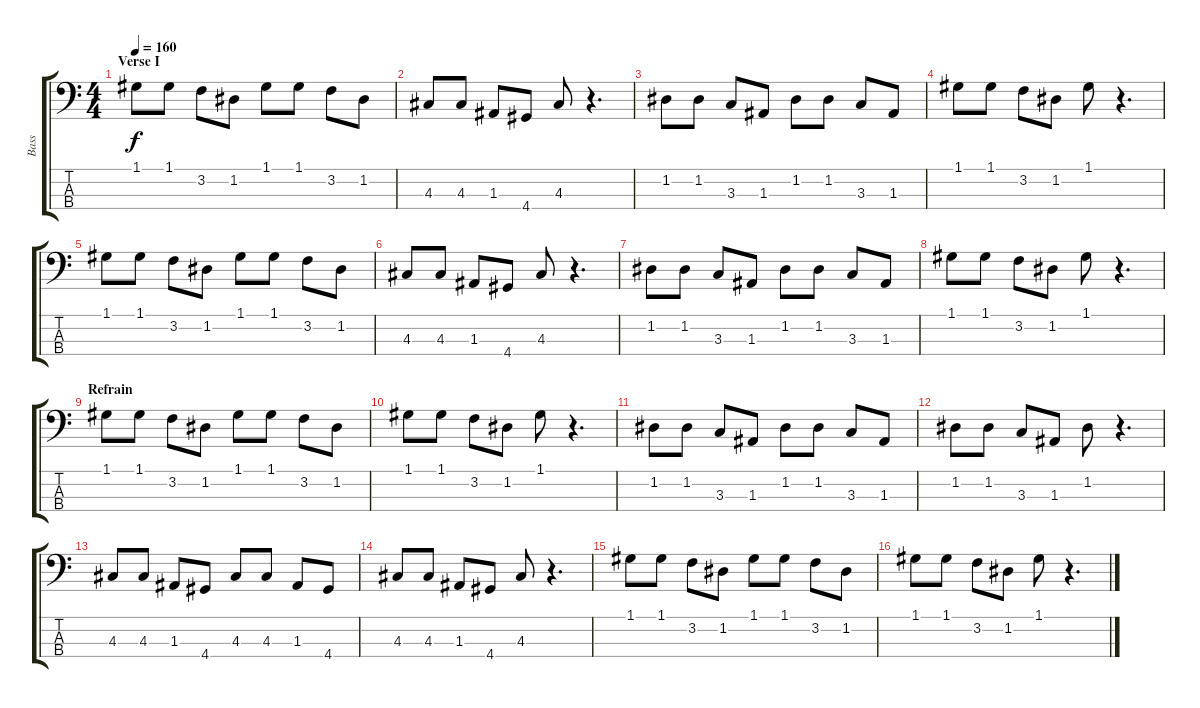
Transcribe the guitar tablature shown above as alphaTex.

\track ("Bass" "Bass") {instrument electricbassfinger}
\staff {score tabs}
\tuning (G2 D2 A1 E1) {hide}
\ts (4 4)
\section ("" "Verse I")
\tempo 160
\clef f4
\ks c
1.1.8{dy f} 1.1.8 3.2.8 1.2.8 1.1.8 1.1.8 3.2.8 1.2.8 |
4.3.8 4.3.8 1.3.8 4.4.8 4.3.8 r.4{d} |
1.2.8 1.2.8 3.3.8 1.3.8 1.2.8 1.2.8 3.3.8 1.3.8 |
1.1.8 1.1.8 3.2.8 1.2.8 1.1.8 r.4{d} |
1.1.8 1.1.8 3.2.8 1.2.8 1.1.8 1.1.8 3.2.8 1.2.8 |
4.3.8 4.3.8 1.3.8 4.4.8 4.3.8 r.4{d} |
1.2.8 1.2.8 3.3.8 1.3.8 1.2.8 1.2.8 3.3.8 1.3.8 |
1.1.8 1.1.8 3.2.8 1.2.8 1.1.8 r.4{d} |
\section ("" "Refrain")
1.1.8 1.1.8 3.2.8 1.2.8 1.1.8 1.1.8 3.2.8 1.2.8 |
1.1.8 1.1.8 3.2.8 1.2.8 1.1.8 r.4{d} |
1.2.8 1.2.8 3.3.8 1.3.8 1.2.8 1.2.8 3.3.8 1.3.8 |
1.2.8 1.2.8 3.3.8 1.3.8 1.2.8 r.4{d} |
4.3.8 4.3.8 1.3.8 4.4.8 4.3.8 4.3.8 1.3.8 4.4.8 |
4.3.8 4.3.8 1.3.8 4.4.8 4.3.8 r.4{d} |
1.1.8 1.1.8 3.2.8 1.2.8 1.1.8 1.1.8 3.2.8 1.2.8 |
1.1.8 1.1.8 3.2.8 1.2.8 1.1.8 r.4{d}
